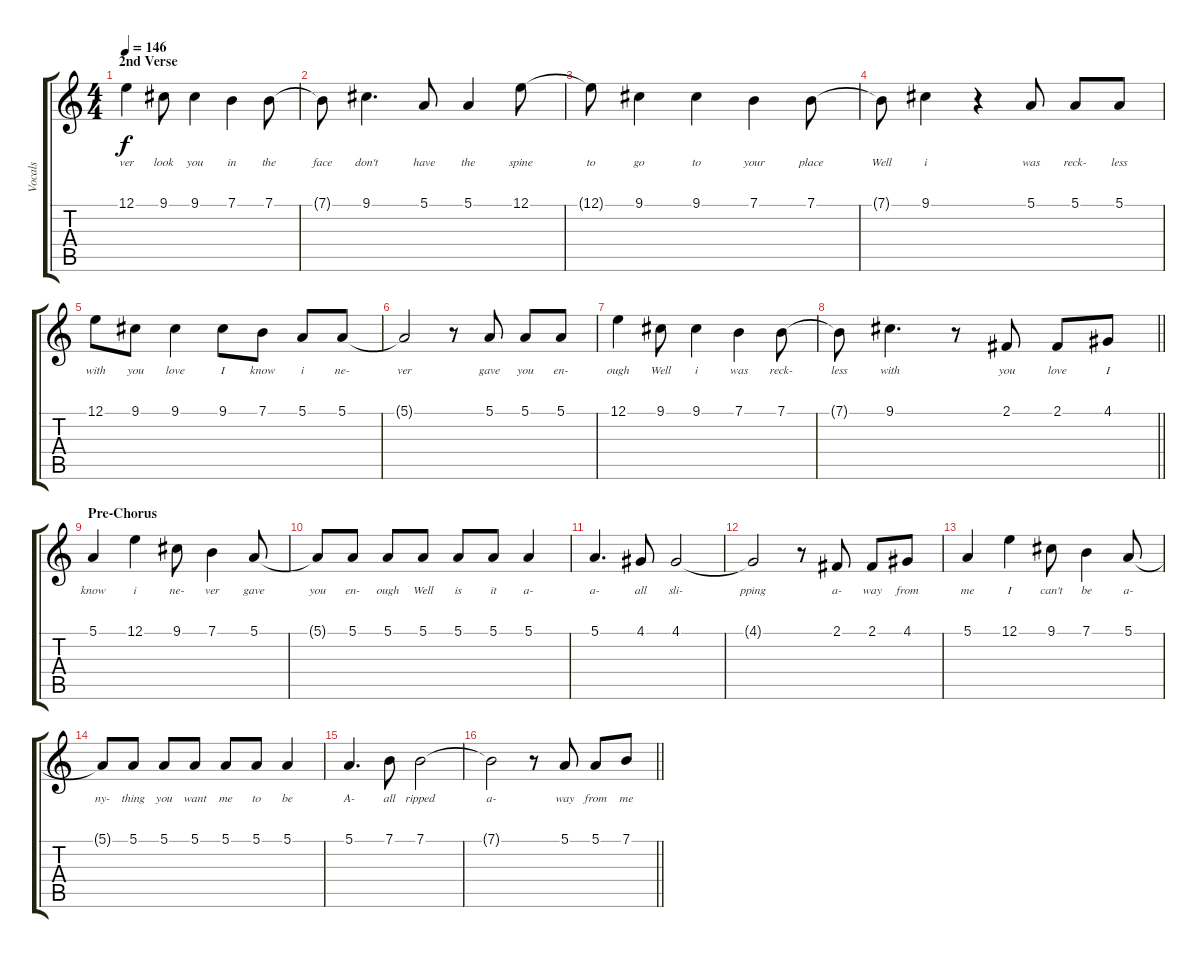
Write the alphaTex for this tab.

\track ("Vocals" "Vocals") {instrument lead1square}
\staff {score tabs}
\tuning (E4 B3 G3 D3 A2 E2) {hide}
\ts (4 4)
\section ("" "2nd Verse")
\tempo 146
\clef g2
\ks c
12.1.4{lyrics (0 "ver") lyrics (1 "") lyrics (2 "") lyrics (3 "") lyrics (4 "") dy f} 9.1.8{lyrics (0 "look") lyrics (1 "") lyrics (2 "") lyrics (3 "") lyrics (4 "")} 9.1.4{lyrics (0 "you") lyrics (1 "") lyrics (2 "") lyrics (3 "") lyrics (4 "")} 7.1.4{lyrics (0 "in") lyrics (1 "") lyrics (2 "") lyrics (3 "") lyrics (4 "")} 7.1.8{lyrics (0 "the") lyrics (1 "") lyrics (2 "") lyrics (3 "") lyrics (4 "")} |
7.1{t}.8{lyrics (0 "face") lyrics (1 "") lyrics (2 "") lyrics (3 "") lyrics (4 "")} 9.1.4{d lyrics (0 "don't") lyrics (1 "") lyrics (2 "") lyrics (3 "") lyrics (4 "")} 5.1.8{lyrics (0 "have") lyrics (1 "") lyrics (2 "") lyrics (3 "") lyrics (4 "")} 5.1.4{lyrics (0 "the") lyrics (1 "") lyrics (2 "") lyrics (3 "") lyrics (4 "")} 12.1.8{lyrics (0 "spine") lyrics (1 "") lyrics (2 "") lyrics (3 "") lyrics (4 "")} |
12.1{t}.8{lyrics (0 "to") lyrics (1 "") lyrics (2 "") lyrics (3 "") lyrics (4 "")} 9.1.4{lyrics (0 "go") lyrics (1 "") lyrics (2 "") lyrics (3 "") lyrics (4 "")} 9.1.4{lyrics (0 "to") lyrics (1 "") lyrics (2 "") lyrics (3 "") lyrics (4 "")} 7.1.4{lyrics (0 "your") lyrics (1 "") lyrics (2 "") lyrics (3 "") lyrics (4 "")} 7.1.8{lyrics (0 "place") lyrics (1 "") lyrics (2 "") lyrics (3 "") lyrics (4 "")} |
7.1{t}.8{lyrics (0 "Well") lyrics (1 "") lyrics (2 "") lyrics (3 "") lyrics (4 "")} 9.1.4{lyrics (0 "i") lyrics (1 "") lyrics (2 "") lyrics (3 "") lyrics (4 "")} r.4 5.1.8{lyrics (0 "was") lyrics (1 "") lyrics (2 "") lyrics (3 "") lyrics (4 "")} 5.1.8{lyrics (0 "reck-") lyrics (1 "") lyrics (2 "") lyrics (3 "") lyrics (4 "")} 5.1.8{lyrics (0 "less") lyrics (1 "") lyrics (2 "") lyrics (3 "") lyrics (4 "")} |
12.1.8{lyrics (0 "with") lyrics (1 "") lyrics (2 "") lyrics (3 "") lyrics (4 "")} 9.1.8{lyrics (0 "you") lyrics (1 "") lyrics (2 "") lyrics (3 "") lyrics (4 "")} 9.1.4{lyrics (0 "love") lyrics (1 "") lyrics (2 "") lyrics (3 "") lyrics (4 "")} 9.1.8{lyrics (0 "I") lyrics (1 "") lyrics (2 "") lyrics (3 "") lyrics (4 "")} 7.1.8{lyrics (0 "know") lyrics (1 "") lyrics (2 "") lyrics (3 "") lyrics (4 "")} 5.1.8{lyrics (0 "i") lyrics (1 "") lyrics (2 "") lyrics (3 "") lyrics (4 "")} 5.1.8{lyrics (0 "ne-") lyrics (1 "") lyrics (2 "") lyrics (3 "") lyrics (4 "")} |
5.1{t}.2{lyrics (0 "ver") lyrics (1 "") lyrics (2 "") lyrics (3 "") lyrics (4 "")} r.8 5.1.8{lyrics (0 "gave") lyrics (1 "") lyrics (2 "") lyrics (3 "") lyrics (4 "")} 5.1.8{lyrics (0 "you") lyrics (1 "") lyrics (2 "") lyrics (3 "") lyrics (4 "")} 5.1.8{lyrics (0 "en-") lyrics (1 "") lyrics (2 "") lyrics (3 "") lyrics (4 "")} |
12.1.4{lyrics (0 "ough") lyrics (1 "") lyrics (2 "") lyrics (3 "") lyrics (4 "")} 9.1.8{lyrics (0 "Well") lyrics (1 "") lyrics (2 "") lyrics (3 "") lyrics (4 "")} 9.1.4{lyrics (0 "i") lyrics (1 "") lyrics (2 "") lyrics (3 "") lyrics (4 "")} 7.1.4{lyrics (0 "was") lyrics (1 "") lyrics (2 "") lyrics (3 "") lyrics (4 "")} 7.1.8{lyrics (0 "reck-") lyrics (1 "") lyrics (2 "") lyrics (3 "") lyrics (4 "")} |
\barLineRight lightlight
7.1{t}.8{lyrics (0 "less") lyrics (1 "") lyrics (2 "") lyrics (3 "") lyrics (4 "")} 9.1.4{d lyrics (0 "with") lyrics (1 "") lyrics (2 "") lyrics (3 "") lyrics (4 "")} r.8 2.1.8{lyrics (0 "you") lyrics (1 "") lyrics (2 "") lyrics (3 "") lyrics (4 "")} 2.1.8{lyrics (0 "love") lyrics (1 "") lyrics (2 "") lyrics (3 "") lyrics (4 "")} 4.1.8{lyrics (0 "I") lyrics (1 "") lyrics (2 "") lyrics (3 "") lyrics (4 "")} |
\section ("" "Pre-Chorus")
5.1.4{lyrics (0 "know") lyrics (1 "") lyrics (2 "") lyrics (3 "") lyrics (4 "")} 12.1.4{lyrics (0 "i") lyrics (1 "") lyrics (2 "") lyrics (3 "") lyrics (4 "")} 9.1.8{lyrics (0 "ne-") lyrics (1 "") lyrics (2 "") lyrics (3 "") lyrics (4 "")} 7.1.4{lyrics (0 "ver") lyrics (1 "") lyrics (2 "") lyrics (3 "") lyrics (4 "")} 5.1.8{lyrics (0 "gave") lyrics (1 "") lyrics (2 "") lyrics (3 "") lyrics (4 "")} |
5.1{t}.8{lyrics (0 "you") lyrics (1 "") lyrics (2 "") lyrics (3 "") lyrics (4 "")} 5.1.8{lyrics (0 "en-") lyrics (1 "") lyrics (2 "") lyrics (3 "") lyrics (4 "")} 5.1.8{lyrics (0 "ough") lyrics (1 "") lyrics (2 "") lyrics (3 "") lyrics (4 "")} 5.1.8{lyrics (0 "Well") lyrics (1 "") lyrics (2 "") lyrics (3 "") lyrics (4 "")} 5.1.8{lyrics (0 "is") lyrics (1 "") lyrics (2 "") lyrics (3 "") lyrics (4 "")} 5.1.8{lyrics (0 "it") lyrics (1 "") lyrics (2 "") lyrics (3 "") lyrics (4 "")} 5.1.4{lyrics (0 "a-") lyrics (1 "") lyrics (2 "") lyrics (3 "") lyrics (4 "")} |
5.1.4{d lyrics (0 "a-") lyrics (1 "") lyrics (2 "") lyrics (3 "") lyrics (4 "")} 4.1.8{lyrics (0 "all") lyrics (1 "") lyrics (2 "") lyrics (3 "") lyrics (4 "")} 4.1.2{lyrics (0 "sli-") lyrics (1 "") lyrics (2 "") lyrics (3 "") lyrics (4 "")} |
4.1{t}.2{lyrics (0 "pping") lyrics (1 "") lyrics (2 "") lyrics (3 "") lyrics (4 "")} r.8 2.1.8{lyrics (0 "a-") lyrics (1 "") lyrics (2 "") lyrics (3 "") lyrics (4 "")} 2.1.8{lyrics (0 "way") lyrics (1 "") lyrics (2 "") lyrics (3 "") lyrics (4 "")} 4.1.8{lyrics (0 "from") lyrics (1 "") lyrics (2 "") lyrics (3 "") lyrics (4 "")} |
5.1.4{lyrics (0 "me") lyrics (1 "") lyrics (2 "") lyrics (3 "") lyrics (4 "")} 12.1.4{lyrics (0 "I") lyrics (1 "") lyrics (2 "") lyrics (3 "") lyrics (4 "")} 9.1.8{lyrics (0 "can't") lyrics (1 "") lyrics (2 "") lyrics (3 "") lyrics (4 "")} 7.1.4{lyrics (0 "be") lyrics (1 "") lyrics (2 "") lyrics (3 "") lyrics (4 "")} 5.1.8{lyrics (0 "a-") lyrics (1 "") lyrics (2 "") lyrics (3 "") lyrics (4 "")} |
5.1{t}.8{lyrics (0 "ny-") lyrics (1 "") lyrics (2 "") lyrics (3 "") lyrics (4 "")} 5.1.8{lyrics (0 "thing") lyrics (1 "") lyrics (2 "") lyrics (3 "") lyrics (4 "")} 5.1.8{lyrics (0 "you") lyrics (1 "") lyrics (2 "") lyrics (3 "") lyrics (4 "")} 5.1.8{lyrics (0 "want") lyrics (1 "") lyrics (2 "") lyrics (3 "") lyrics (4 "")} 5.1.8{lyrics (0 "me") lyrics (1 "") lyrics (2 "") lyrics (3 "") lyrics (4 "")} 5.1.8{lyrics (0 "to") lyrics (1 "") lyrics (2 "") lyrics (3 "") lyrics (4 "")} 5.1.4{lyrics (0 "be") lyrics (1 "") lyrics (2 "") lyrics (3 "") lyrics (4 "")} |
5.1.4{d lyrics (0 "A-") lyrics (1 "") lyrics (2 "") lyrics (3 "") lyrics (4 "")} 7.1.8{lyrics (0 "all") lyrics (1 "") lyrics (2 "") lyrics (3 "") lyrics (4 "")} 7.1.2{lyrics (0 "ripped") lyrics (1 "") lyrics (2 "") lyrics (3 "") lyrics (4 "")} |
\barLineRight lightlight
7.1{t}.2{lyrics (0 "a-") lyrics (1 "") lyrics (2 "") lyrics (3 "") lyrics (4 "")} r.8 5.1.8{lyrics (0 "way") lyrics (1 "") lyrics (2 "") lyrics (3 "") lyrics (4 "")} 5.1.8{lyrics (0 "from") lyrics (1 "") lyrics (2 "") lyrics (3 "") lyrics (4 "")} 7.1.8{lyrics (0 "me") lyrics (1 "") lyrics (2 "") lyrics (3 "") lyrics (4 "")}
